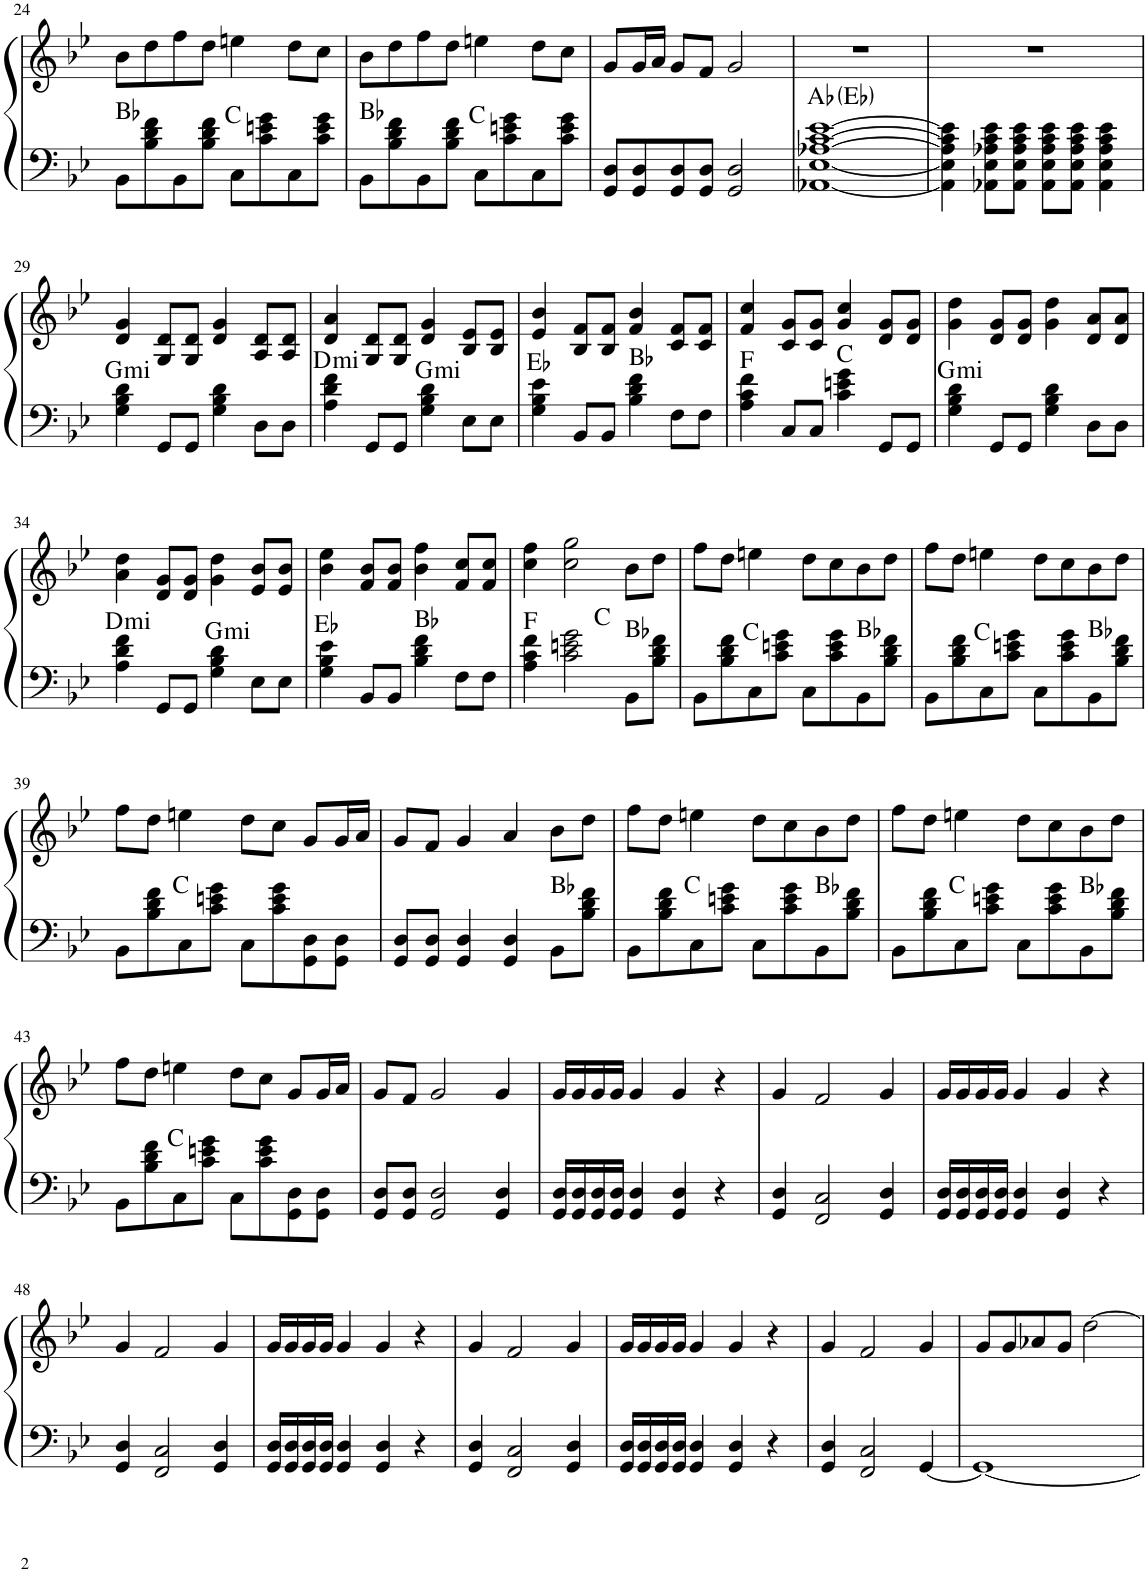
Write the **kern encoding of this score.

**kern	**kern	**harte
*part1	*part1	*part1
*staff2	*staff1	*
*I"Akordeón	*	*
!!LO:PB:g=z
*clefF4	*clefG2	*
*k[b-e-]	*k[b-e-]	*
*M4/4	*M4/4	*
=24	=24	=24
8BB-\L	8b-\L	Bb:maj
8B-\ 8d\ 8f\	8dd\	.
8BB-\	8ff\	.
8B-\ 8d\ 8f\J	8dd\J	.
8C\L	4een\	C:maj
8c\ 8en\ 8g\	.	.
8C\	8dd\L	.
8c\ 8e\ 8g\J	8cc\J	.
=25	=25	=25
8BB-\L	8b-\L	Bb:maj
8B-\ 8d\ 8f\	8dd\	.
8BB-\	8ff\	.
8B-\ 8d\ 8f\J	8dd\J	.
8C\L	4een\	C:maj
8c\ 8en\ 8g\	.	.
8C\	8dd\L	.
8c\ 8e\ 8g\J	8cc\J	.
=26	=26	=26
8GG/ 8D/L	8g/L	.
8GG/ 8D/	16g/L	.
.	16a/JJ	.
8GG/ 8D/	8g/L	.
8GG/ 8D/J	8f/J	.
2GG/ 2D/	2g/	.
=27	=27	=27
*	*^	*
[1AA-X [1E- [1A-X [1c [1e-	1r	4ryy	Ab:maj
.	.	2.ryy	Eb:maj
*	*v	*v	*
=28	=28	=28
4AA-\] 4E-\] 4A-\] 4c\] 4e-\]	1r	.
8AA-X\ 8E-\ 8A-X\ 8c\ 8e-\L	.	.
8AA-\ 8E-\ 8A-\ 8c\ 8e-\J	.	.
8AA-\ 8E-\ 8A-\ 8c\ 8e-\L	.	.
8AA-\ 8E-\ 8A-\ 8c\ 8e-\J	.	.
4AA-\ 4E-\ 4A-\ 4c\ 4e-\	.	.
!!LO:LB:g=z
=29	=29	=29
!	!	!LO:H:kt=mi
4G\ 4B-\ 4d\	4d/ 4g/	G:min
8GG/L	8G/ 8d/L	.
8GG/J	8G/ 8d/J	.
4G\ 4B-\ 4d\	4d/ 4g/	.
8D\L	8A/ 8d/L	.
8D\J	8A/ 8d/J	.
=30	=30	=30
!	!	!LO:H:kt=mi
4A\ 4d\ 4f\	4d/ 4a/	D:min
8GG/L	8G/ 8d/L	.
8GG/J	8G/ 8d/J	.
!	!	!LO:H:kt=mi
4G\ 4B-\ 4d\	4d/ 4g/	G:min
8E-\L	8B-/ 8e-/L	.
8E-\J	8B-/ 8e-/J	.
=31	=31	=31
4G\ 4B-\ 4e-\	4e-/ 4b-/	Eb:maj
8BB-/L	8B-/ 8f/L	.
8BB-/J	8B-/ 8f/J	.
4B-\ 4d\ 4f\	4f/ 4b-/	Bb:maj
8F\L	8c/ 8f/L	.
8F\J	8c/ 8f/J	.
=32	=32	=32
4A\ 4c\ 4f\	4f/ 4cc/	F:maj
8C/L	8c/ 8g/L	.
8C/J	8c/ 8g/J	.
4c\ 4en\ 4g\	4g/ 4cc/	C:maj
8GG/L	8d/ 8g/L	.
8GG/J	8d/ 8g/J	.
=33	=33	=33
!	!	!LO:H:kt=mi
4G\ 4B-\ 4d\	4g\ 4dd\	G:min
8GG/L	8d/ 8g/L	.
8GG/J	8d/ 8g/J	.
4G\ 4B-\ 4d\	4g\ 4dd\	.
8D\L	8d/ 8a/L	.
8D\J	8d/ 8a/J	.
!!LO:LB:g=z
=34	=34	=34
!	!	!LO:H:kt=mi
4A\ 4d\ 4f\	4a\ 4dd\	D:min
8GG/L	8d/ 8g/L	.
8GG/J	8d/ 8g/J	.
!	!	!LO:H:kt=mi
4G\ 4B-\ 4d\	4g\ 4dd\	G:min
8E-\L	8e-/ 8b-/L	.
8E-\J	8e-/ 8b-/J	.
=35	=35	=35
4G\ 4B-\ 4e-\	4b-\ 4ee-\	Eb:maj
8BB-/L	8f/ 8b-/L	.
8BB-/J	8f/ 8b-/J	.
4B-\ 4d\ 4f\	4b-\ 4ff\	Bb:maj
8F\L	8f/ 8cc/L	.
8F\J	8f/ 8cc/J	.
=36	=36	=36
*	*^	*
4A\ 4c\ 4f\	4cc\ 4ff\	2ryy	F:maj
2c\ 2en\ 2g\	2cc\ 2gg\	.	.
.	.	2ryy	C:maj
8BB-\L	8b-\L	.	Bb:maj
8B-\ 8d\ 8f\J	8dd\J	.	.
*	*v	*v	*
=37	=37	=37
8BB-\L	8ff\L	.
8B-\ 8d\ 8f\	8dd\J	.
8C\	4een\	C:maj
8c\ 8en\ 8g\J	.	.
8C\L	8dd\L	.
8c\ 8e\ 8g\	8cc\	.
8BB-\	8b-\	Bb:maj
8B-\ 8d\ 8f\J	8dd\J	.
=38	=38	=38
8BB-\L	8ff\L	.
8B-\ 8d\ 8f\	8dd\J	.
8C\	4een\	C:maj
8c\ 8en\ 8g\J	.	.
8C\L	8dd\L	.
8c\ 8e\ 8g\	8cc\	.
8BB-\	8b-\	Bb:maj
8B-\ 8d\ 8f\J	8dd\J	.
!!LO:LB:g=z
=39	=39	=39
8BB-\L	8ff\L	.
8B-\ 8d\ 8f\	8dd\J	.
8C\	4een\	C:maj
8c\ 8en\ 8g\J	.	.
8C\L	8dd\L	.
8c\ 8e\ 8g\	8cc\J	.
8GG\ 8D\	8g/L	.
8GG\ 8D\J	16g/L	.
.	16a/JJ	.
=40	=40	=40
8GG/ 8D/L	8g/L	.
8GG/ 8D/J	8f/J	.
4GG/ 4D/	4g/	.
4GG/ 4D/	4a/	.
8BB-\L	8b-\L	Bb:maj
8B-\ 8d\ 8f\J	8dd\J	.
=41	=41	=41
8BB-\L	8ff\L	.
8B-\ 8d\ 8f\	8dd\J	.
8C\	4een\	C:maj
8c\ 8en\ 8g\J	.	.
8C\L	8dd\L	.
8c\ 8e\ 8g\	8cc\	.
8BB-\	8b-\	Bb:maj
8B-\ 8d\ 8f\J	8dd\J	.
=42	=42	=42
8BB-\L	8ff\L	.
8B-\ 8d\ 8f\	8dd\J	.
8C\	4een\	C:maj
8c\ 8en\ 8g\J	.	.
8C\L	8dd\L	.
8c\ 8e\ 8g\	8cc\	.
8BB-\	8b-\	Bb:maj
8B-\ 8d\ 8f\J	8dd\J	.
!!LO:LB:g=z
=43	=43	=43
8BB-\L	8ff\L	.
8B-\ 8d\ 8f\	8dd\J	.
8C\	4een\	C:maj
8c\ 8en\ 8g\J	.	.
8C\L	8dd\L	.
8c\ 8e\ 8g\	8cc\J	.
8GG\ 8D\	8g/L	.
8GG\ 8D\J	16g/L	.
.	16a/JJ	.
=44	=44	=44
8GG/ 8D/L	8g/L	.
8GG/ 8D/J	8f/J	.
2GG/ 2D/	2g/	.
4GG/ 4D/	4g/	.
=45	=45	=45
16GG/ 16D/LL	16g/LL	.
16GG/ 16D/	16g/	.
16GG/ 16D/	16g/	.
16GG/ 16D/JJ	16g/JJ	.
4GG/ 4D/	4g/	.
4GG/ 4D/	4g/	.
4r	4r	.
=46	=46	=46
4GG/ 4D/	4g/	.
2FF/ 2C/	2f/	.
4GG/ 4D/	4g/	.
=47	=47	=47
16GG/ 16D/LL	16g/LL	.
16GG/ 16D/	16g/	.
16GG/ 16D/	16g/	.
16GG/ 16D/JJ	16g/JJ	.
4GG/ 4D/	4g/	.
4GG/ 4D/	4g/	.
4r	4r	.
!!LO:LB:g=z
=48	=48	=48
4GG/ 4D/	4g/	.
2FF/ 2C/	2f/	.
4GG/ 4D/	4g/	.
=49	=49	=49
16GG/ 16D/LL	16g/LL	.
16GG/ 16D/	16g/	.
16GG/ 16D/	16g/	.
16GG/ 16D/JJ	16g/JJ	.
4GG/ 4D/	4g/	.
4GG/ 4D/	4g/	.
4r	4r	.
=50	=50	=50
4GG/ 4D/	4g/	.
2FF/ 2C/	2f/	.
4GG/ 4D/	4g/	.
=51	=51	=51
16GG/ 16D/LL	16g/LL	.
16GG/ 16D/	16g/	.
16GG/ 16D/	16g/	.
16GG/ 16D/JJ	16g/JJ	.
4GG/ 4D/	4g/	.
4GG/ 4D/	4g/	.
4r	4r	.
=52	=52	=52
4GG/ 4D/	4g/	.
2FF/ 2C/	2f/	.
[4GG/	4g/	.
=53	=53	=53
1GG_	8g/L	.
.	8g/	.
.	8a-X/	.
.	8g/J	.
.	[2dd\	.
=	=	=
*-	*-	*-
